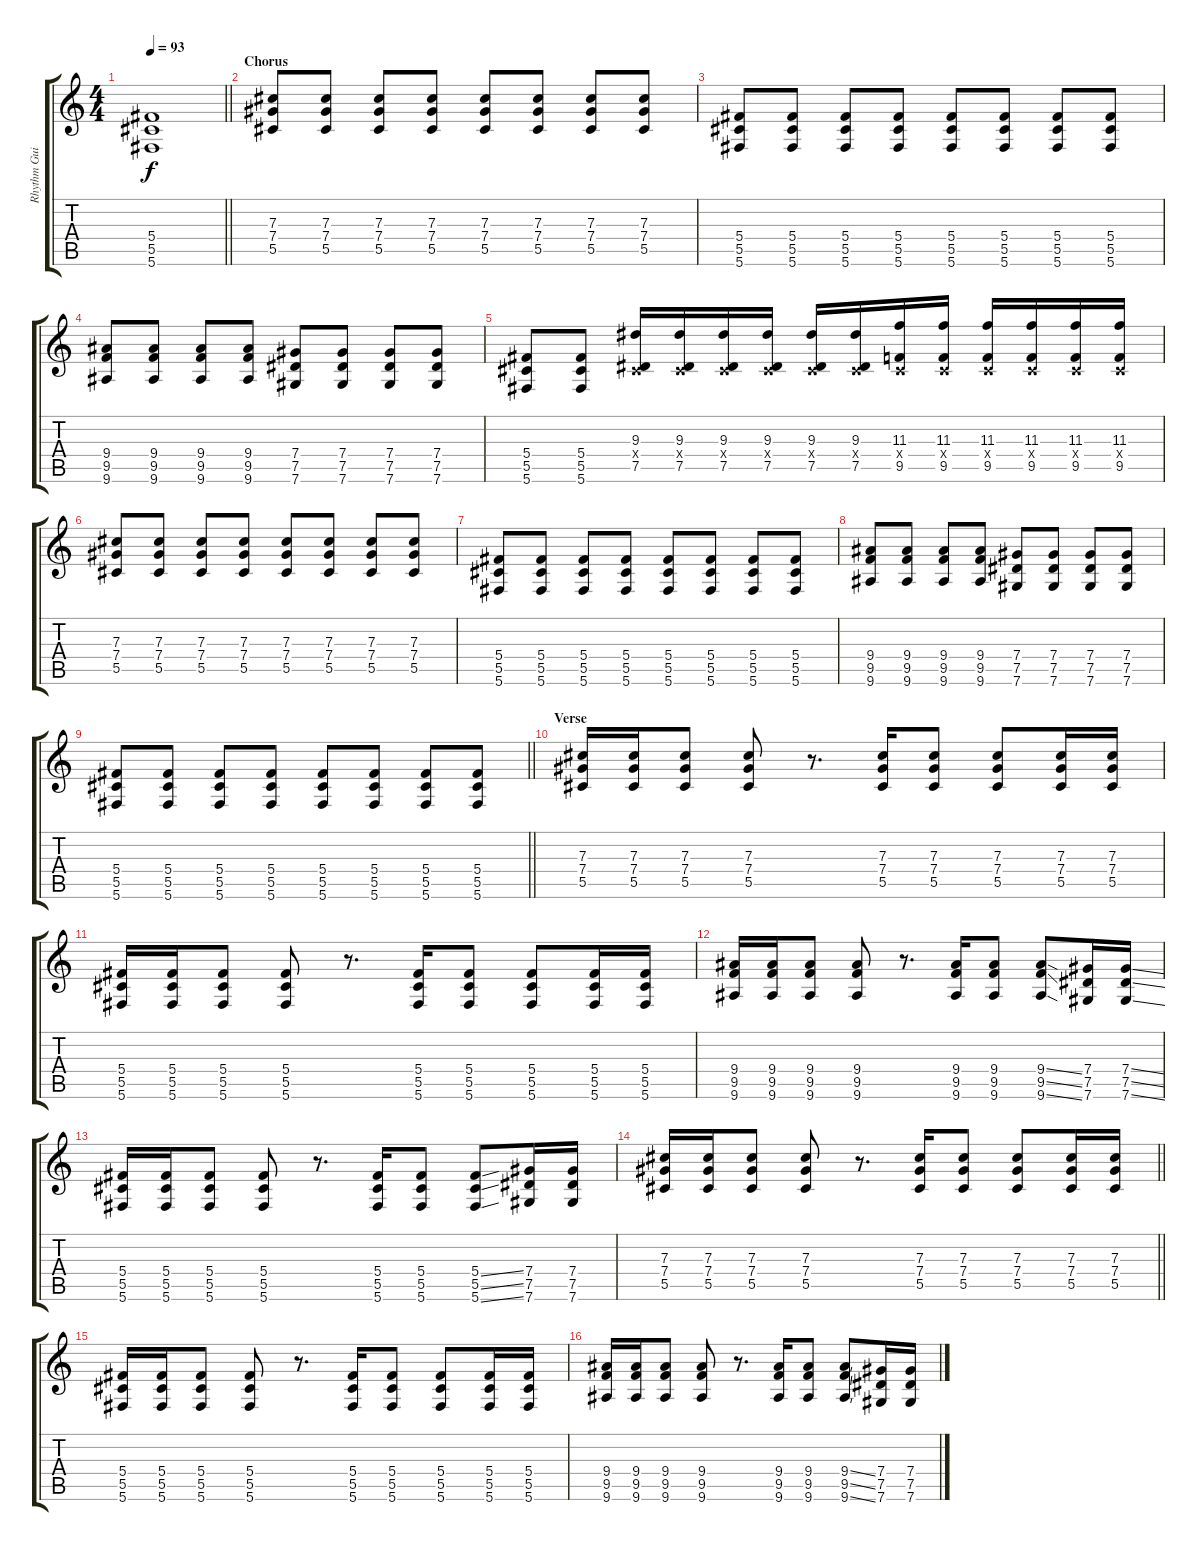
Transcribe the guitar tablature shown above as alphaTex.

\track ("Rhythm Guitar" "Rhythm Gui") {instrument distortionguitar}
\staff {score tabs}
\tuning (Eb4 Bb3 Gb3 Db3 Ab2 Db2) {hide}
\ts (4 4)
\tempo 93
\clef g2
\barLineRight lightlight
\ks c
(5.4 5.5 5.6).1{dy f} |
\section ("" "Chorus")
(7.3 7.4 5.5).8 (7.3 7.4 5.5).8 (7.3 7.4 5.5).8 (7.3 7.4 5.5).8 (7.3 7.4 5.5).8 (7.3 7.4 5.5).8 (7.3 7.4 5.5).8 (7.3 7.4 5.5).8 |
(5.4 5.5 5.6).8 (5.4 5.5 5.6).8 (5.4 5.5 5.6).8 (5.4 5.5 5.6).8 (5.4 5.5 5.6).8 (5.4 5.5 5.6).8 (5.4 5.5 5.6).8 (5.4 5.5 5.6).8 |
(9.4 9.5 9.6).8 (9.4 9.5 9.6).8 (9.4 9.5 9.6).8 (9.4 9.5 9.6).8 (7.4 7.5 7.6).8 (7.4 7.5 7.6).8 (7.4 7.5 7.6).8 (7.4 7.5 7.6).8 |
(5.4 5.5 5.6).8 (5.4 5.5 5.6).8 (9.3 0.4{x} 7.5).16 (9.3 0.4{x} 7.5).16 (9.3 0.4{x} 7.5).16 (9.3 0.4{x} 7.5).16 (9.3 0.4{x} 7.5).16 (9.3 0.4{x} 7.5).16 (11.3 0.4{x} 9.5).16 (11.3 0.4{x} 9.5).16 (11.3 0.4{x} 9.5).16 (11.3 0.4{x} 9.5).16 (11.3 0.4{x} 9.5).16 (11.3 0.4{x} 9.5).16 |
(7.3 7.4 5.5).8 (7.3 7.4 5.5).8 (7.3 7.4 5.5).8 (7.3 7.4 5.5).8 (7.3 7.4 5.5).8 (7.3 7.4 5.5).8 (7.3 7.4 5.5).8 (7.3 7.4 5.5).8 |
(5.4 5.5 5.6).8 (5.4 5.5 5.6).8 (5.4 5.5 5.6).8 (5.4 5.5 5.6).8 (5.4 5.5 5.6).8 (5.4 5.5 5.6).8 (5.4 5.5 5.6).8 (5.4 5.5 5.6).8 |
(9.4 9.5 9.6).8 (9.4 9.5 9.6).8 (9.4 9.5 9.6).8 (9.4 9.5 9.6).8 (7.4 7.5 7.6).8 (7.4 7.5 7.6).8 (7.4 7.5 7.6).8 (7.4 7.5 7.6).8 |
\barLineRight lightlight
(5.4 5.5 5.6).8 (5.4 5.5 5.6).8 (5.4 5.5 5.6).8 (5.4 5.5 5.6).8 (5.4 5.5 5.6).8 (5.4 5.5 5.6).8 (5.4 5.5 5.6).8 (5.4 5.5 5.6).8 |
\section ("" "Verse")
(7.3 7.4 5.5).16 (7.3 7.4 5.5).16 (7.3 7.4 5.5).8 (7.3 7.4 5.5).8 r.8{d} (7.3 7.4 5.5).16 (7.3 7.4 5.5).8 (7.3 7.4 5.5).8 (7.3 7.4 5.5).16 (7.3 7.4 5.5).16 |
(5.4 5.5 5.6).16 (5.4 5.5 5.6).16 (5.4 5.5 5.6).8 (5.4 5.5 5.6).8 r.8{d} (5.4 5.5 5.6).16 (5.4 5.5 5.6).8 (5.4 5.5 5.6).8 (5.4 5.5 5.6).16 (5.4 5.5 5.6).16 |
(9.4 9.5 9.6).16 (9.4 9.5 9.6).16 (9.4 9.5 9.6).8 (9.4 9.5 9.6).8 r.8{d} (9.4 9.5 9.6).16 (9.4 9.5 9.6).8 (9.4{ss} 9.5{ss} 9.6{ss}).8 (7.4 7.5 7.6).16 (7.4{ss} 7.5{ss} 7.6{ss}).16 |
(5.4 5.5 5.6).16 (5.4 5.5 5.6).16 (5.4 5.5 5.6).8 (5.4 5.5 5.6).8 r.8{d} (5.4 5.5 5.6).16 (5.4 5.5 5.6).8 (5.4{ss} 5.5{ss} 5.6{ss}).8 (7.4 7.5 7.6).16 (7.4 7.5 7.6).16 |
\barLineRight lightlight
(7.3 7.4 5.5).16 (7.3 7.4 5.5).16 (7.3 7.4 5.5).8 (7.3 7.4 5.5).8 r.8{d} (7.3 7.4 5.5).16 (7.3 7.4 5.5).8 (7.3 7.4 5.5).8 (7.3 7.4 5.5).16 (7.3 7.4 5.5).16 |
(5.4 5.5 5.6).16 (5.4 5.5 5.6).16 (5.4 5.5 5.6).8 (5.4 5.5 5.6).8 r.8{d} (5.4 5.5 5.6).16 (5.4 5.5 5.6).8 (5.4 5.5 5.6).8 (5.4 5.5 5.6).16 (5.4 5.5 5.6).16 |
(9.4 9.5 9.6).16 (9.4 9.5 9.6).16 (9.4 9.5 9.6).8 (9.4 9.5 9.6).8 r.8{d} (9.4 9.5 9.6).16 (9.4 9.5 9.6).8 (9.4{ss} 9.5{ss} 9.6{ss}).8 (7.4 7.5 7.6).16 (7.4{ss} 7.5{ss} 7.6{ss}).16
